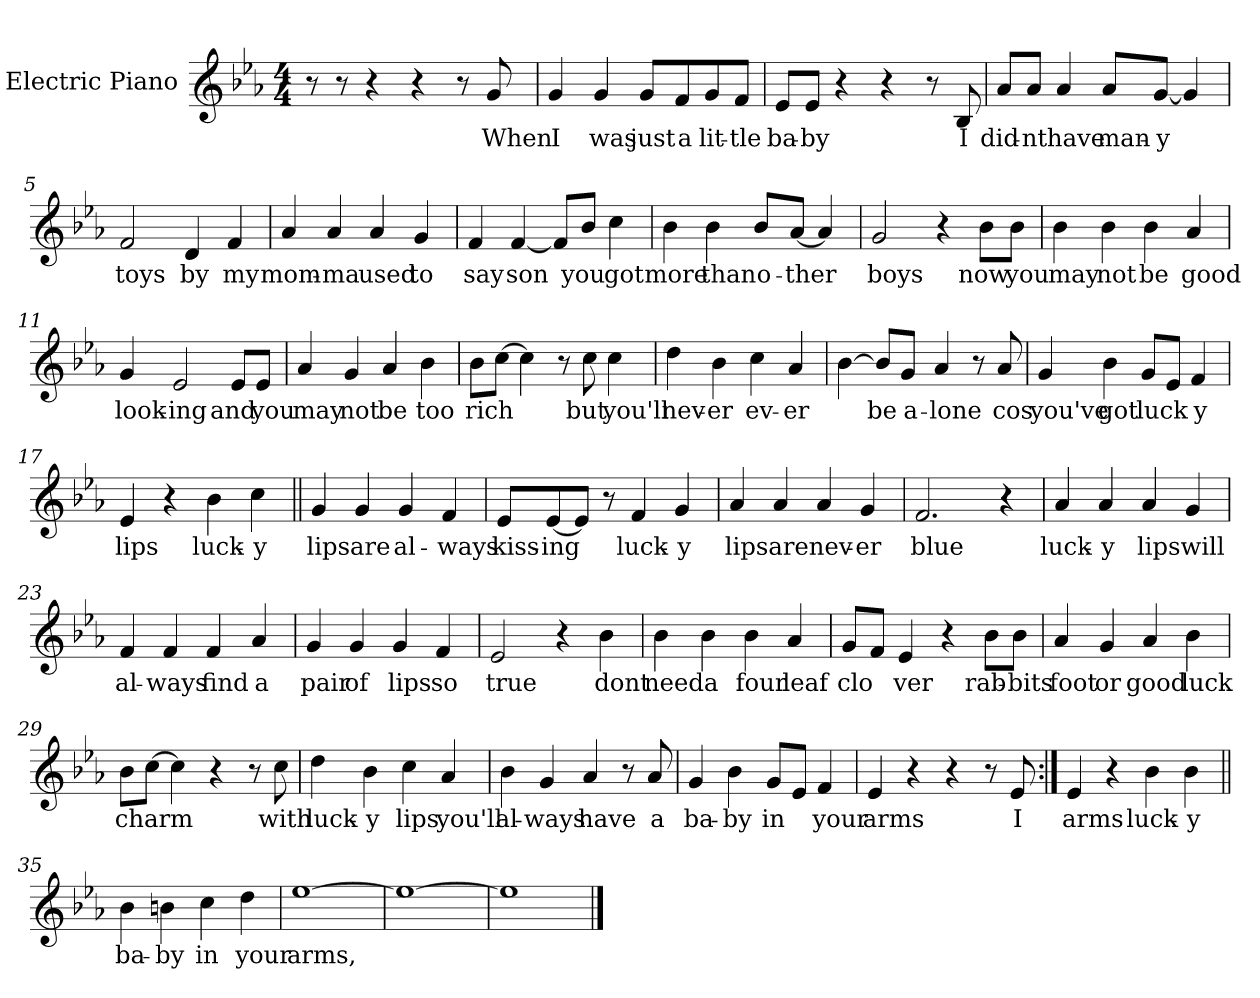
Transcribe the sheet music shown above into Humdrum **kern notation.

**kern	**text
*part1	*part1
*staff1	*staff1
*I"Electric Piano	*
*I'E.Pno	*
*clefG2	*
*k[b-e-a-]	*
*E-:	*
*M4/4	*
=1	=1
8r	.
8r	.
4r	.
4r	.
8r	.
8g/	When
=2	=2
4g/	I
4g/	was
8g/L	just
8f/	a
8g/	lit-
8f/J	-tle
=3	=3
8e-/L	ba-
8e-/J	-by
4r	.
4r	.
8r	.
8B-/	I
!!LO:LB:g=z
=4	=4
8a-/L	did-
8a-/J	-nt
4a-/	have
8a-/L	man-
[8g/J	-y
4g/]	.
=5	=5
2f/	toys
4d/	by
4f/	my
=6	=6
4a-/	mom-
4a-/	-ma
4a-/	used
4g/	to
=7	=7
4f/	say
[4f/	son
8f/L]	.
8b-/J	you
4cc\	got
!!LO:LB:g=z
=8	=8
4b-\	more
4b-\	than
8b-/L	o-
[8a-/J	-ther
4a-/]	.
=9	=9
2g/	boys
4r	.
8b-\L	now
8b-\J	you
=10	=10
4b-\	may
4b-\	not
4b-\	be
4a-/	good
=11	=11
4g/	look-
2e-/	-ing
8e-/L	and
8e-/J	you
!!LO:LB:g=z
=12	=12
4a-/	may
4g/	not
4a-/	be
4b-\	too
=13	=13
8b-\L	rich
[8cc\J	.
4cc\]	.
8r	.
8cc\	but
4cc\	you'll
=14	=14
4dd\	nev-
4b-\	-er
4cc\	ev-
4a-/	-er
=15	=15
[4b-\	.
8b-/L]	be
8g/J	a-
4a-/	-lone
8r	.
8a-/	cos
!!LO:LB:g=z
=16	=16
4g/	you've
4b-\	got
8g/L	-luck
8e-/J	.
4f/	y
=17	=17
4e-/	lips
4r	.
4b-\	luck-
4cc\	-y
=18||	=18||
4g/	lips
4g/	are
4g/	al-
4f/	-ways
=19	=19
8e-/L	kiss-
[8e-/	-ing
8e-/J]	.
8r	.
4f/	luck-
4g/	-y
=20	=20
4a-/	lips
4a-/	are
4a-/	nev-
4g/	-er
!!LO:LB:g=z
=21	=21
2.f/	blue
4r	.
=22	=22
4a-/	luck-
4a-/	-y
4a-/	lips
4g/	will
=23	=23
4f/	al-
4f/	ways
4f/	find
4a-/	a
=24	=24
4g/	pair
4g/	of
4g/	lips
4f/	so
=25	=25
2e-/	true
4r	.
4b-\	dont
=26	=26
4b-\	need
4b-\	a
4b-\	four
4a-/	leaf
!!LO:LB:g=z
=27	=27
8g/L	clo
8f/J	.
4e-/	ver
4r	.
8b-\L	rab-
8b-\J	-bits
=28	=28
4a-/	foot
4g/	or
4a-/	good
4b-\	luck
=29	=29
8b-\L	charm
[8cc\J	.
4cc\]	.
4r	.
8r	.
8cc\	with
=30	=30
4dd\	luck-
4b-\	-y
4cc\	lips
4a-/	you'll
=31	=31
4b-\	al-
4g/	-ways
4a-/	have
8r	.
8a-/	a
!!LO:LB:g=z
=32	=32
4g/	ba-
4b-\	-by
8g/L	in
8e-/J	.
4f/	your
=33	=33
4e-/	arms
4r	.
4r	.
8r	.
8e-/	I
=34:|!	=34:|!
4e-/	arms
4r	.
4b-\	luck-
4b-\	-y
=35||	=35||
4b-\	ba-
4bn\	-by
4cc\	in
4dd\	your
=36	=36
[1ee-	arms,
=37	=37
1ee-_	.
=38	=38
1ee-]	.
==	==
*-	*-
